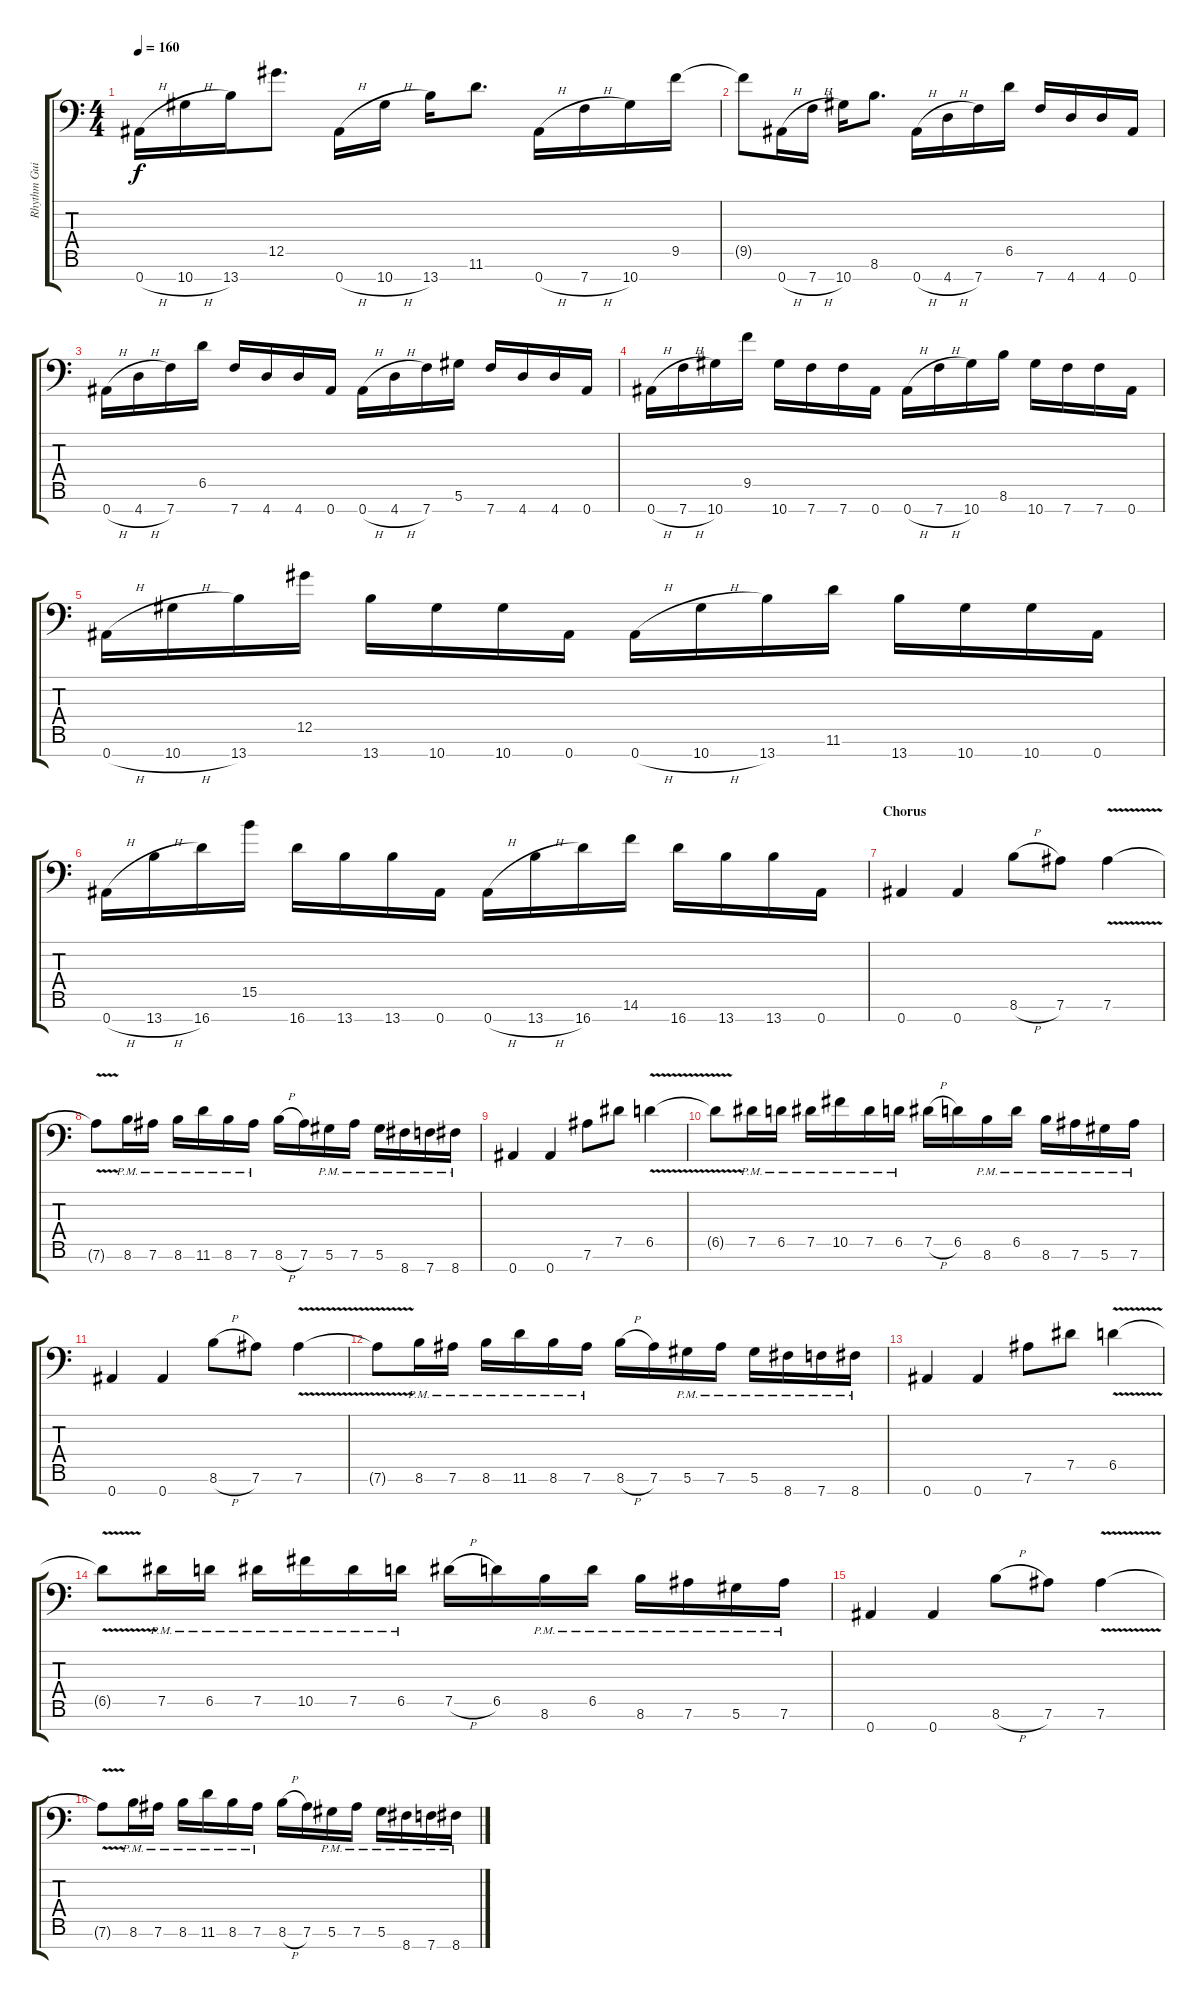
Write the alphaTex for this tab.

\track ("Rhythm Guitar Right" "Rhythm Gui") {instrument distortionguitar}
\staff {score tabs}
\tuning (Eb4 Bb3 Gb3 Db3 Ab2 Eb2 Bb1) {hide}
\ts (4 4)
\section ("" "")
\tempo 160
\clef f4
\ks c
0.7{h}.16{dy f} 10.7{h}.16 13.7.16 12.5.8{d} 0.7{h}.16 10.7{h}.16 13.7.16 11.6.8{d} 0.7{h}.16 7.7{h}.16 10.7.16 9.5.16 |
9.5{t}.8 0.7{h}.16 7.7{h}.16 10.7.16 8.6.8{d} 0.7{h}.16 4.7{h}.16 7.7.16 6.5.16 7.7.16 4.7.16 4.7.16 0.7.16 |
0.7{h}.16 4.7{h}.16 7.7.16 6.5.16 7.7.16 4.7.16 4.7.16 0.7.16 0.7{h}.16 4.7{h}.16 7.7.16 5.6.16 7.7.16 4.7.16 4.7.16 0.7.16 |
0.7{h}.16 7.7{h}.16 10.7.16 9.5.16 10.7.16 7.7.16 7.7.16 0.7.16 0.7{h}.16 7.7{h}.16 10.7.16 8.6.16 10.7.16 7.7.16 7.7.16 0.7.16 |
0.7{h}.16 10.7{h}.16 13.7.16 12.5.16 13.7.16 10.7.16 10.7.16 0.7.16 0.7{h}.16 10.7{h}.16 13.7.16 11.6.16 13.7.16 10.7.16 10.7.16 0.7.16 |
0.7{h}.16 13.7{h}.16 16.7.16 15.5.16 16.7.16 13.7.16 13.7.16 0.7.16 0.7{h}.16 13.7{h}.16 16.7.16 14.6.16 16.7.16 13.7.16 13.7.16 0.7.16 |
\section ("" "Chorus")
0.7.4 0.7.4 8.6{h}.8 7.6.8 7.6{v}.4 |
7.6{t}.8 8.6{pm}.16 7.6{pm}.16 8.6{pm}.16 11.6{pm}.16 8.6{pm}.16 7.6{pm}.16 8.6{h}.16 7.6.16 5.6{pm}.16 7.6{pm}.16 5.6{pm}.16 8.7{pm}.16 7.7{pm}.16 8.7{pm}.16 |
0.7.4 0.7.4 7.6.8 7.5.8 6.5{v}.4 |
6.5{t}.8 7.5{pm}.16 6.5{pm}.16 7.5{pm}.16 10.5{pm}.16 7.5{pm}.16 6.5{pm}.16 7.5{h}.16 6.5.16 8.6{pm}.16 6.5{pm}.16 8.6{pm}.16 7.6{pm}.16 5.6{pm}.16 7.6{pm}.16 |
0.7.4 0.7.4 8.6{h}.8 7.6.8 7.6{v}.4 |
7.6{t}.8 8.6{pm}.16 7.6{pm}.16 8.6{pm}.16 11.6{pm}.16 8.6{pm}.16 7.6{pm}.16 8.6{h}.16 7.6.16 5.6{pm}.16 7.6{pm}.16 5.6{pm}.16 8.7{pm}.16 7.7{pm}.16 8.7{pm}.16 |
0.7.4 0.7.4 7.6.8 7.5.8 6.5{v}.4 |
6.5{t}.8 7.5{pm}.16 6.5{pm}.16 7.5{pm}.16 10.5{pm}.16 7.5{pm}.16 6.5{pm}.16 7.5{h}.16 6.5.16 8.6{pm}.16 6.5{pm}.16 8.6{pm}.16 7.6{pm}.16 5.6{pm}.16 7.6{pm}.16 |
0.7.4 0.7.4 8.6{h}.8 7.6.8 7.6{v}.4 |
7.6{t}.8 8.6{pm}.16 7.6{pm}.16 8.6{pm}.16 11.6{pm}.16 8.6{pm}.16 7.6{pm}.16 8.6{h}.16 7.6.16 5.6{pm}.16 7.6{pm}.16 5.6{pm}.16 8.7{pm}.16 7.7{pm}.16 8.7{pm}.16
